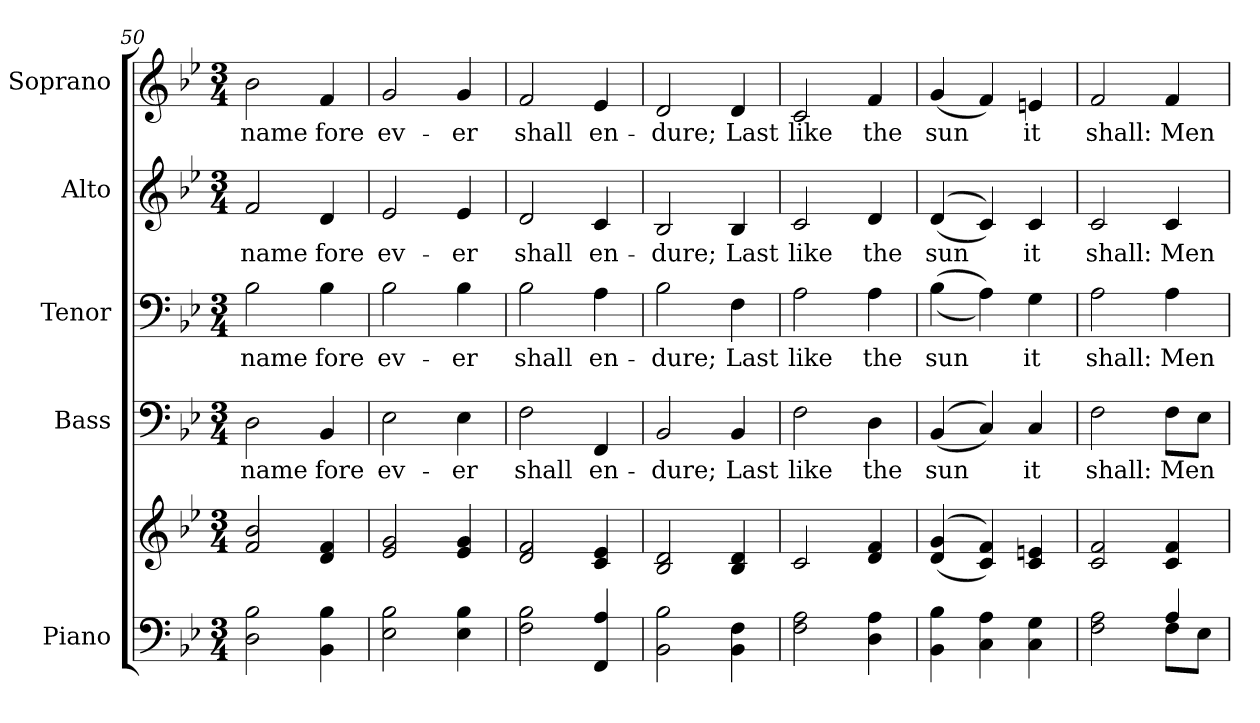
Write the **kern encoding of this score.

**kern	**kern	**kern	**text	**kern	**text	**kern	**text	**kern	**text
*part5	*part5	*part4	*part4	*part3	*part3	*part2	*part2	*part1	*part1
*staff6	*staff5	*staff4	*staff4	*staff3	*staff3	*staff2	*staff2	*staff1	*staff1
*I"Piano	*	*I"Bass	*	*I"Tenor	*	*I"Alto	*	*I"Soprano	*
*I'Pno.	*	*I'B.	*	*I'T.	*	*I'A.	*	*I'S.	*
*clefF4	*clefG2	*clefF4	*	*clefF4	*	*clefG2	*	*clefG2	*
*k[b-e-]	*k[b-e-]	*k[b-e-]	*	*k[b-e-]	*	*k[b-e-]	*	*k[b-e-]	*
*B-:	*B-:	*B-:	*	*B-:	*	*B-:	*	*B-:	*
*M3/4	*M3/4	*M3/4	*	*M3/4	*	*M3/4	*	*M3/4	*
=50	=50	=50	=50	=50	=50	=50	=50	=50	=50
!	!	!	!LO:LY:b:color=#000000	!	!	!	!	!	!
!	!	!	!	!	!LO:LY:b:color=#000000	!	!	!	!
!	!	!	!	!	!	!	!LO:LY:b:color=#000000	!	!
!	!	!	!	!	!	!	!	!	!LO:LY:b:color=#000000
2Di\ 2B-i	2fi/ 2b-i	2Di\	name	2B-i\	name	2fi/	name	2b-i\	name
!	!	!	!LO:LY:b:color=#000000	!	!	!	!	!	!
!	!	!	!	!	!LO:LY:b:color=#000000	!	!	!	!
!	!	!	!	!	!	!	!LO:LY:b:color=#000000	!	!
!	!	!	!	!	!	!	!	!	!LO:LY:b:color=#000000
4BB-i\ 4B-i	4di/ 4fi	4BB-i/	fore	4B-i\	fore	4di/	fore	4fi/	fore
!!LO:PB:g=z
=51	=51	=51	=51	=51	=51	=51	=51	=51	=51
!	!	!	!LO:LY:b:color=#000000	!	!	!	!	!	!
!	!	!	!	!	!LO:LY:b:color=#000000	!	!	!	!
!	!	!	!	!	!	!	!LO:LY:b:color=#000000	!	!
!	!	!	!	!	!	!	!	!	!LO:LY:b:color=#000000
2E-i\ 2B-i	2e-i/ 2gi	2E-i\	ev-	2B-i\	ev-	2e-i/	ev-	2gi/	ev-
!	!	!	!LO:LY:b:color=#000000	!	!	!	!	!	!
!	!	!	!	!	!LO:LY:b:color=#000000	!	!	!	!
!	!	!	!	!	!	!	!LO:LY:b:color=#000000	!	!
!	!	!	!	!	!	!	!	!	!LO:LY:b:color=#000000
4E-i\ 4B-i	4e-i/ 4gi	4E-i\	-er	4B-i\	-er	4e-i/	-er	4gi/	-er
=52	=52	=52	=52	=52	=52	=52	=52	=52	=52
!	!	!	!LO:LY:b:color=#000000	!	!	!	!	!	!
!	!	!	!	!	!LO:LY:b:color=#000000	!	!	!	!
!	!	!	!	!	!	!	!LO:LY:b:color=#000000	!	!
!	!	!	!	!	!	!	!	!	!LO:LY:b:color=#000000
2Fi\ 2B-i	2di/ 2fi	2Fi\	shall	2B-i\	shall	2di/	shall	2fi/	shall
!	!	!	!LO:LY:b:color=#000000	!	!	!	!	!	!
!	!	!	!	!	!LO:LY:b:color=#000000	!	!	!	!
!	!	!	!	!	!	!	!LO:LY:b:color=#000000	!	!
!	!	!	!	!	!	!	!	!	!LO:LY:b:color=#000000
4FFi/ 4Ai	4ci/ 4e-i	4FFi/	en-	4Ai\	en-	4ci/	en-	4e-i/	en-
=53	=53	=53	=53	=53	=53	=53	=53	=53	=53
!	!	!	!LO:LY:b:color=#000000	!	!	!	!	!	!
!	!	!	!	!	!LO:LY:b:color=#000000	!	!	!	!
!	!	!	!	!	!	!	!LO:LY:b:color=#000000	!	!
!	!	!	!	!	!	!	!	!	!LO:LY:b:color=#000000
2BB-i\ 2B-i	2B-i/ 2di	2BB-i/	-dure;	2B-i\	-dure;	2B-i/	-dure;	2di/	-dure;
!	!	!	!LO:LY:b:color=#000000	!	!	!	!	!	!
!	!	!	!	!	!LO:LY:b:color=#000000	!	!	!	!
!	!	!	!	!	!	!	!LO:LY:b:color=#000000	!	!
!	!	!	!	!	!	!	!	!	!LO:LY:b:color=#000000
4BB-i\ 4Fi	4B-i/ 4di	4BB-i/	Last	4Fi\	Last	4B-i/	Last	4di/	Last
=54	=54	=54	=54	=54	=54	=54	=54	=54	=54
!	!	!	!LO:LY:b:color=#000000	!	!	!	!	!	!
!	!	!	!	!	!LO:LY:b:color=#000000	!	!	!	!
!	!	!	!	!	!	!	!LO:LY:b:color=#000000	!	!
!	!	!	!	!	!	!	!	!	!LO:LY:b:color=#000000
2Fi\ 2Ai	2ci/	2Fi\	like	2Ai\	like	2ci/	like	2ci/	like
!	!	!	!LO:LY:b:color=#000000	!	!	!	!	!	!
!	!	!	!	!	!LO:LY:b:color=#000000	!	!	!	!
!	!	!	!	!	!	!	!LO:LY:b:color=#000000	!	!
!	!	!	!	!	!	!	!	!	!LO:LY:b:color=#000000
4Di\ 4Ai	4di/ 4fi	4Di\	the	4Ai\	the	4di/	the	4fi/	the
!!LO:LB:g=z
=55	=55	=55	=55	=55	=55	=55	=55	=55	=55
!	!	!	!LO:LY:b:color=#000000	!	!	!	!	!	!
!	!	!	!	!	!LO:LY:b:color=#000000	!	!	!	!
!	!	!	!	!	!	!	!LO:LY:b:color=#000000	!	!
!	!	!	!	!	!	!	!	!	!LO:LY:b:color=#000000
4BB-i\ 4B-i	((4di/ 4gi	((4BB-i/	sun	((4B-i\	sun	((4di/	sun	(4gi/	sun
4Ci\ 4Ai	4ci/ 4fi))	4Ci/))	.	4Ai\))	.	4ci/))	.	4fi/)	.
!	!	!	!LO:LY:b:color=#000000	!	!	!	!	!	!
!	!	!	!	!	!LO:LY:b:color=#000000	!	!	!	!
!	!	!	!	!	!	!	!LO:LY:b:color=#000000	!	!
!	!	!	!	!	!	!	!	!	!LO:LY:b:color=#000000
4Ci\ 4Gi	4ci/ 4eni	4Ci/	it	4Gi\	it	4ci/	it	4eni/	it
=56	=56	=56	=56	=56	=56	=56	=56	=56	=56
*^	*	*	*	*	*	*	*	*	*
!	!	!	!	!LO:LY:b:color=#000000	!	!	!	!	!	!
!	!	!	!	!	!	!LO:LY:b:color=#000000	!	!	!	!
!	!	!	!	!	!	!	!	!LO:LY:b:color=#000000	!	!
!	!	!	!	!	!	!	!	!	!	!LO:LY:b:color=#000000
2Fi\ 2Ai	2ryy	2ci/ 2fi	2Fi\	shall:	2Ai\	shall:	2ci/	shall:	2fi/	shall:
!	!	!	!	!LO:LY:b:color=#000000	!	!	!	!	!	!
!	!	!	!	!	!	!LO:LY:b:color=#000000	!	!	!	!
!	!	!	!	!	!	!	!	!LO:LY:b:color=#000000	!	!
!	!	!	!	!	!	!	!	!	!	!LO:LY:b:color=#000000
4Ai/	8Fi\L	4ci/ 4fi	8Fi\L	Men	4Ai\	Men	4ci/	Men	4fi/	Men
.	8E-i\J	.	8E-i\J	.	.	.	.	.	.	.
*v	*v	*	*	*	*	*	*	*	*	*
=	=	=	=	=	=	=	=	=	=
*-	*-	*-	*-	*-	*-	*-	*-	*-	*-
